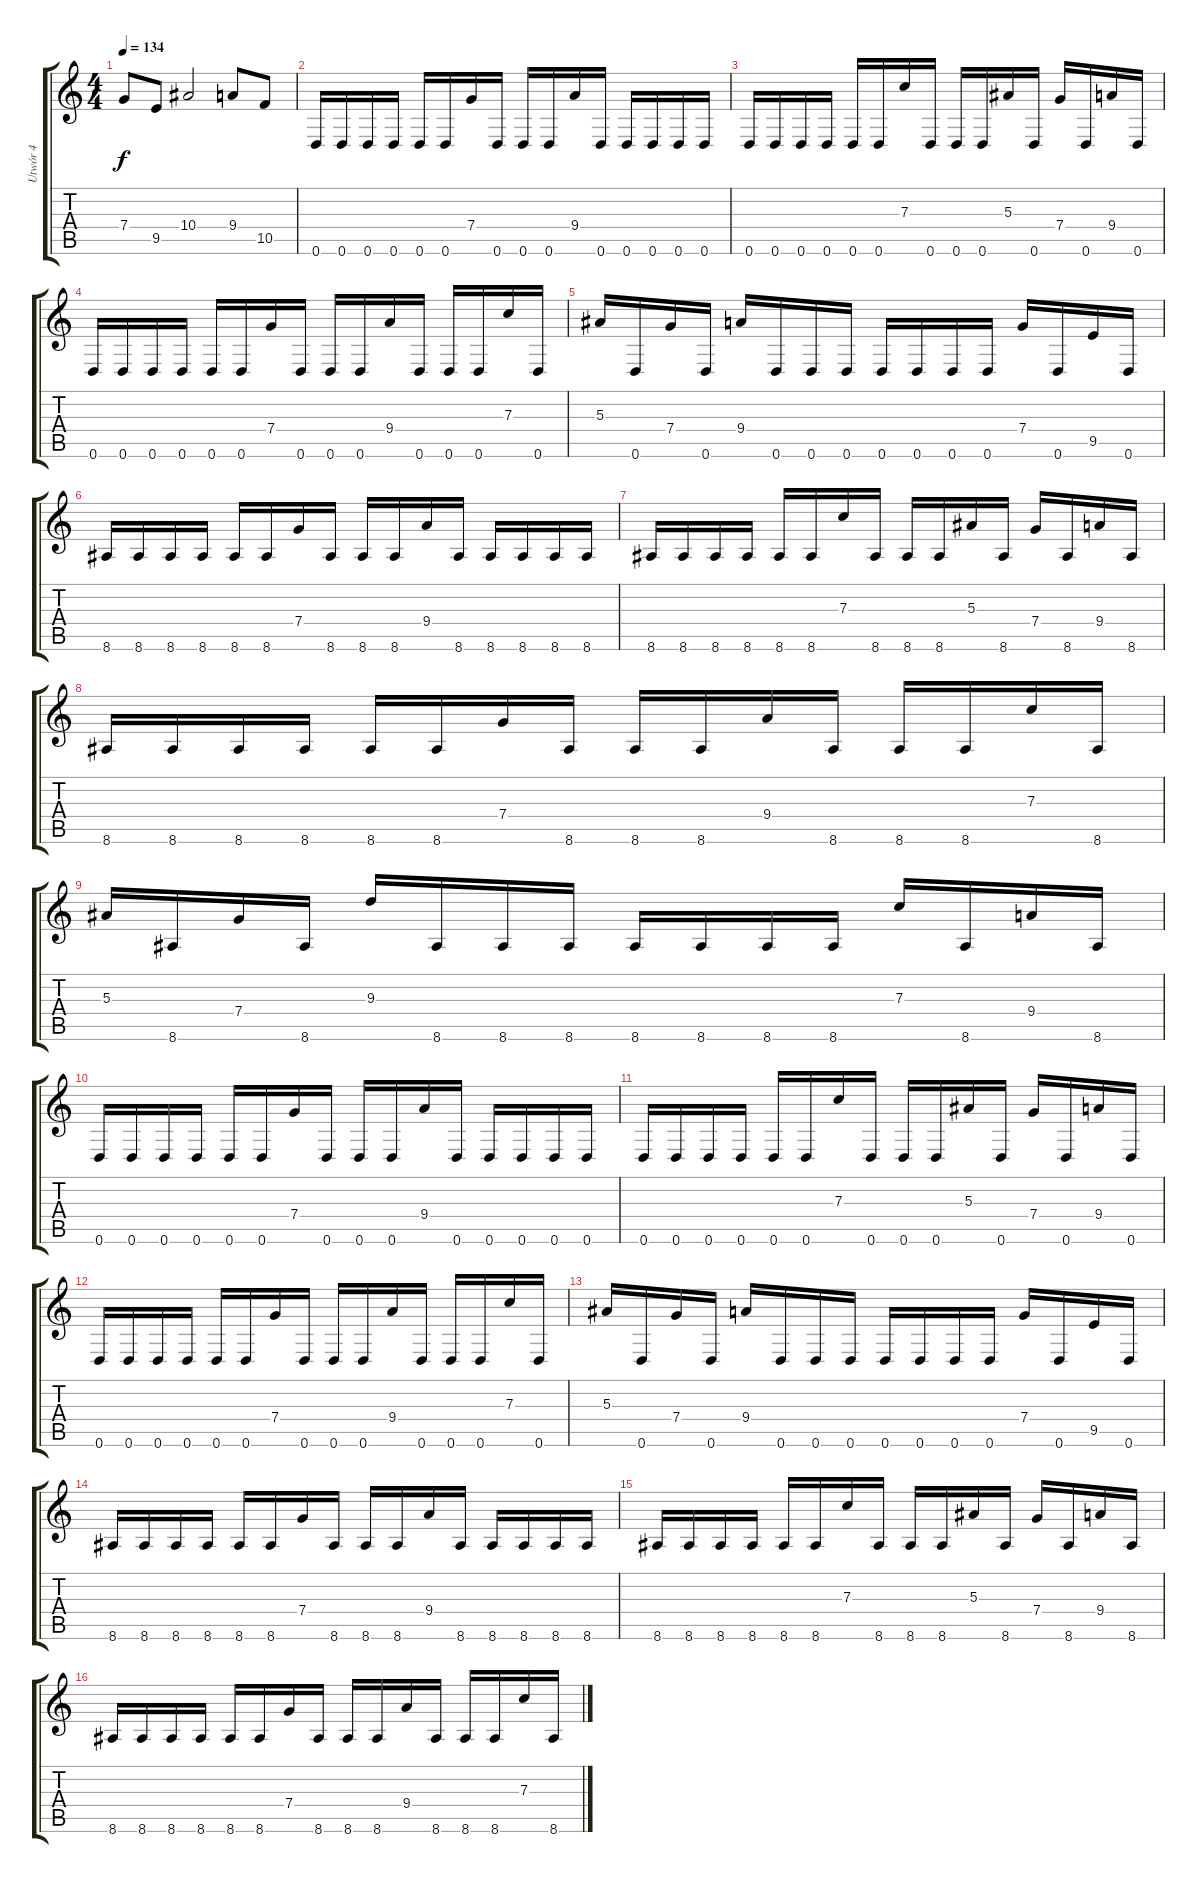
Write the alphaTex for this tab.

\track ("Utwór 4" "Utwór 4") {instrument distortionguitar}
\staff {score tabs}
\tuning (D4 A3 F3 C3 G2 D2) {hide}
\ts (4 4)
\tempo 134
\clef g2
\ks c
7.4.8{dy f} 9.5.8 10.4.2 9.4.8 10.5.8 |
0.6.16 0.6.16 0.6.16 0.6.16 0.6.16 0.6.16 7.4.16 0.6.16 0.6.16 0.6.16 9.4.16 0.6.16 0.6.16 0.6.16 0.6.16 0.6.16 |
0.6.16 0.6.16 0.6.16 0.6.16 0.6.16 0.6.16 7.3.16 0.6.16 0.6.16 0.6.16 5.3.16 0.6.16 7.4.16 0.6.16 9.4.16 0.6.16 |
0.6.16 0.6.16 0.6.16 0.6.16 0.6.16 0.6.16 7.4.16 0.6.16 0.6.16 0.6.16 9.4.16 0.6.16 0.6.16 0.6.16 7.3.16 0.6.16 |
5.3.16 0.6.16 7.4.16 0.6.16 9.4.16 0.6.16 0.6.16 0.6.16 0.6.16 0.6.16 0.6.16 0.6.16 7.4.16 0.6.16 9.5.16 0.6.16 |
8.6.16 8.6.16 8.6.16 8.6.16 8.6.16 8.6.16 7.4.16 8.6.16 8.6.16 8.6.16 9.4.16 8.6.16 8.6.16 8.6.16 8.6.16 8.6.16 |
8.6.16 8.6.16 8.6.16 8.6.16 8.6.16 8.6.16 7.3.16 8.6.16 8.6.16 8.6.16 5.3.16 8.6.16 7.4.16 8.6.16 9.4.16 8.6.16 |
8.6.16 8.6.16 8.6.16 8.6.16 8.6.16 8.6.16 7.4.16 8.6.16 8.6.16 8.6.16 9.4.16 8.6.16 8.6.16 8.6.16 7.3.16 8.6.16 |
5.3.16 8.6.16 7.4.16 8.6.16 9.3.16 8.6.16 8.6.16 8.6.16 8.6.16 8.6.16 8.6.16 8.6.16 7.3.16 8.6.16 9.4.16 8.6.16 |
0.6.16 0.6.16 0.6.16 0.6.16 0.6.16 0.6.16 7.4.16 0.6.16 0.6.16 0.6.16 9.4.16 0.6.16 0.6.16 0.6.16 0.6.16 0.6.16 |
0.6.16 0.6.16 0.6.16 0.6.16 0.6.16 0.6.16 7.3.16 0.6.16 0.6.16 0.6.16 5.3.16 0.6.16 7.4.16 0.6.16 9.4.16 0.6.16 |
0.6.16 0.6.16 0.6.16 0.6.16 0.6.16 0.6.16 7.4.16 0.6.16 0.6.16 0.6.16 9.4.16 0.6.16 0.6.16 0.6.16 7.3.16 0.6.16 |
5.3.16 0.6.16 7.4.16 0.6.16 9.4.16 0.6.16 0.6.16 0.6.16 0.6.16 0.6.16 0.6.16 0.6.16 7.4.16 0.6.16 9.5.16 0.6.16 |
8.6.16 8.6.16 8.6.16 8.6.16 8.6.16 8.6.16 7.4.16 8.6.16 8.6.16 8.6.16 9.4.16 8.6.16 8.6.16 8.6.16 8.6.16 8.6.16 |
8.6.16 8.6.16 8.6.16 8.6.16 8.6.16 8.6.16 7.3.16 8.6.16 8.6.16 8.6.16 5.3.16 8.6.16 7.4.16 8.6.16 9.4.16 8.6.16 |
8.6.16 8.6.16 8.6.16 8.6.16 8.6.16 8.6.16 7.4.16 8.6.16 8.6.16 8.6.16 9.4.16 8.6.16 8.6.16 8.6.16 7.3.16 8.6.16
